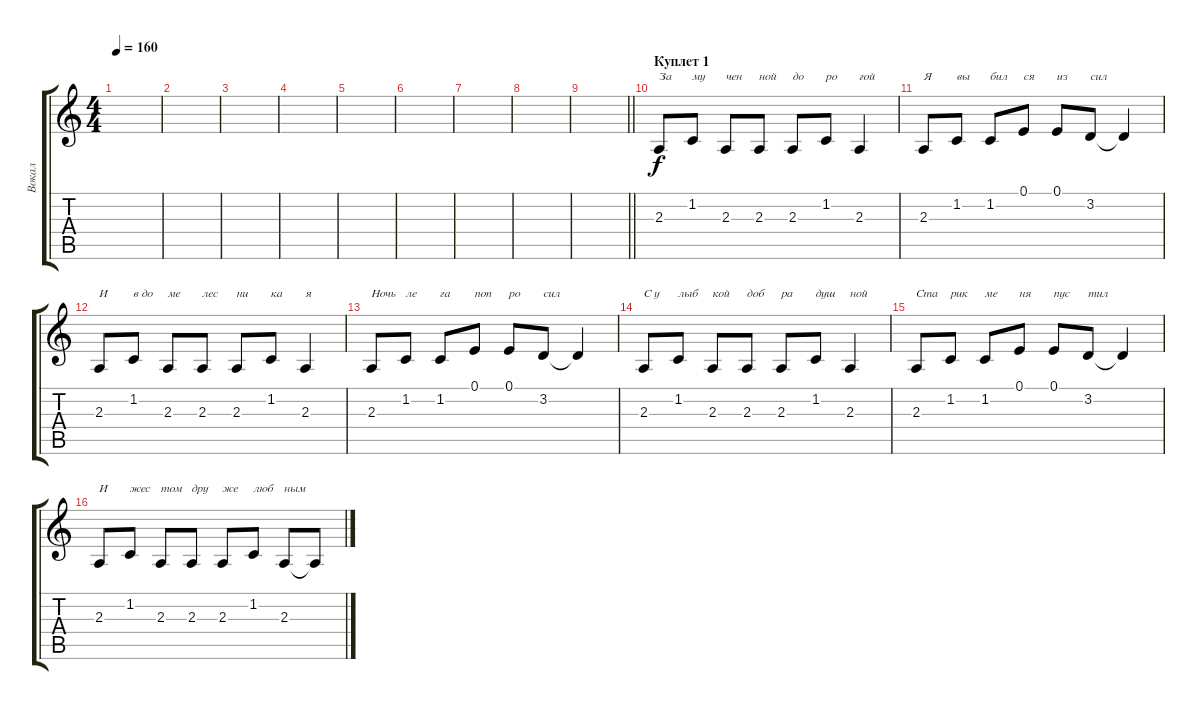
\track ("Вокал" "Вокал") {instrument tenorsax}
\staff {score tabs}
\tuning (E4 B3 G3 D3 A2 E2) {hide}
\ts (4 4)
\tempo 160
\clef g2
\ks c
|
|
|
|
|
|
|
|
\barLineRight lightlight
|
\section ("" "Куплет 1")
2.3.8{txt "За"} 1.2.8{txt "му"} 2.3.8{txt "чен"} 2.3.8{txt "ной"} 2.3.8{txt "до"} 1.2.8{txt "ро"} 2.3.4{txt "гой"} |
2.3.8{txt "Я"} 1.2.8{txt "вы"} 1.2.8{txt "бил"} 0.1.8{txt "ся"} 0.1.8{txt "из"} 3.2.8{txt "сил"} 3.2{t}.4 |
2.3.8{txt "И"} 1.2.8{txt "в до"} 2.3.8{txt "ме"} 2.3.8{txt "лес"} 2.3.8{txt "ни"} 1.2.8{txt "ка"} 2.3.4{txt "я"} |
2.3.8{txt "Ночь"} 1.2.8{txt "ле"} 1.2.8{txt "га"} 0.1.8{txt "поп"} 0.1.8{txt "ро"} 3.2.8{txt "сил"} 3.2{t}.4 |
2.3.8{txt "С у"} 1.2.8{txt "лыб"} 2.3.8{txt "кой"} 2.3.8{txt "доб"} 2.3.8{txt "ра"} 1.2.8{txt "душ"} 2.3.4{txt "ной"} |
2.3.8{txt "Ста"} 1.2.8{txt "рик"} 1.2.8{txt "ме"} 0.1.8{txt "ня"} 0.1.8{txt "пус"} 3.2.8{txt "тил"} 3.2{t}.4 |
2.3.8{txt "И "} 1.2.8{txt "жес"} 2.3.8{txt "том"} 2.3.8{txt "дру"} 2.3.8{txt "же"} 1.2.8{txt "люб"} 2.3.8{txt "ным"} 2.3{t}.8
